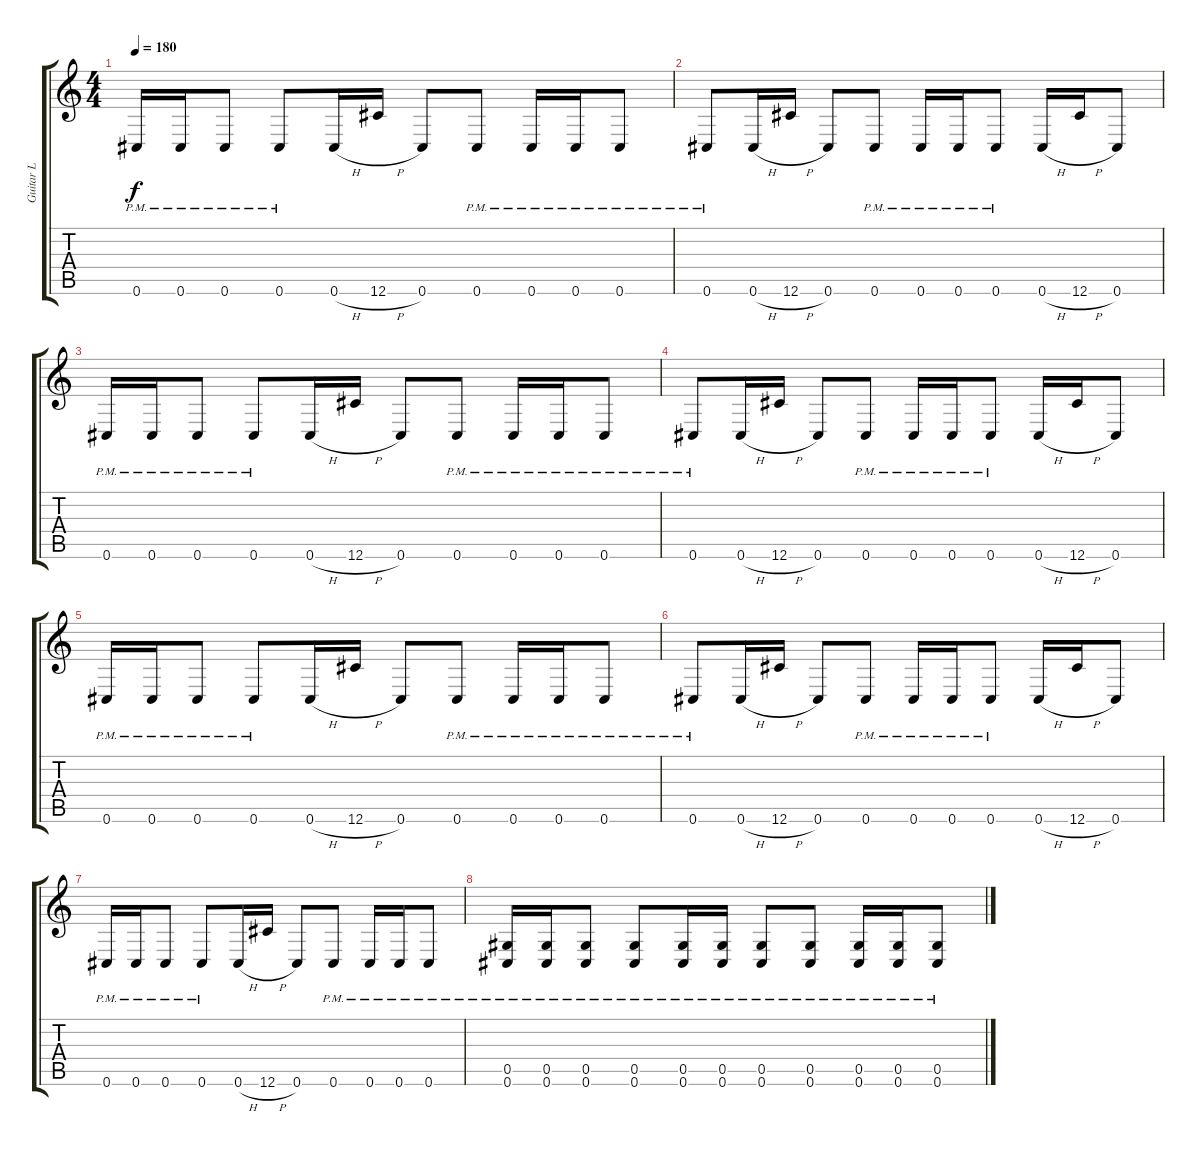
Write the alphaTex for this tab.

\track ("Guitar L" "Guitar L") {instrument distortionguitar}
\staff {score tabs}
\tuning (Eb4 Bb3 Gb3 Db3 Ab2 Db2) {hide}
\ts (4 4)
\tempo 180
\clef g2
\ks c
0.6{pm}.16{dy f} 0.6{pm}.16 0.6{pm}.8 0.6{pm}.8 0.6{h}.16 12.6{h}.16 0.6.8 0.6{pm}.8 0.6{pm}.16 0.6{pm}.16 0.6{pm}.8 |
0.6{pm}.8 0.6{h}.16 12.6{h}.16 0.6.8 0.6{pm}.8 0.6{pm}.16 0.6{pm}.16 0.6{pm}.8 0.6{h}.16 12.6{h}.16 0.6.8 |
0.6{pm}.16 0.6{pm}.16 0.6{pm}.8 0.6{pm}.8 0.6{h}.16 12.6{h}.16 0.6.8 0.6{pm}.8 0.6{pm}.16 0.6{pm}.16 0.6{pm}.8 |
0.6{pm}.8 0.6{h}.16 12.6{h}.16 0.6.8 0.6{pm}.8 0.6{pm}.16 0.6{pm}.16 0.6{pm}.8 0.6{h}.16 12.6{h}.16 0.6.8 |
0.6{pm}.16 0.6{pm}.16 0.6{pm}.8 0.6{pm}.8 0.6{h}.16 12.6{h}.16 0.6.8 0.6{pm}.8 0.6{pm}.16 0.6{pm}.16 0.6{pm}.8 |
0.6{pm}.8 0.6{h}.16 12.6{h}.16 0.6.8 0.6{pm}.8 0.6{pm}.16 0.6{pm}.16 0.6{pm}.8 0.6{h}.16 12.6{h}.16 0.6.8 |
0.6{pm}.16 0.6{pm}.16 0.6{pm}.8 0.6{pm}.8 0.6{h}.16 12.6{h}.16 0.6.8 0.6{pm}.8 0.6{pm}.16 0.6{pm}.16 0.6{pm}.8 |
(0.5{pm} 0.6{pm}).16 (0.5{pm} 0.6{pm}).16 (0.5{pm} 0.6{pm}).8 (0.5{pm} 0.6{pm}).8 (0.5{pm} 0.6{pm}).16 (0.5{pm} 0.6{pm}).16 (0.5{pm} 0.6{pm}).8 (0.5{pm} 0.6{pm}).8 (0.5{pm} 0.6{pm}).16 (0.5{pm} 0.6{pm}).16 (0.5{pm} 0.6{pm}).8
